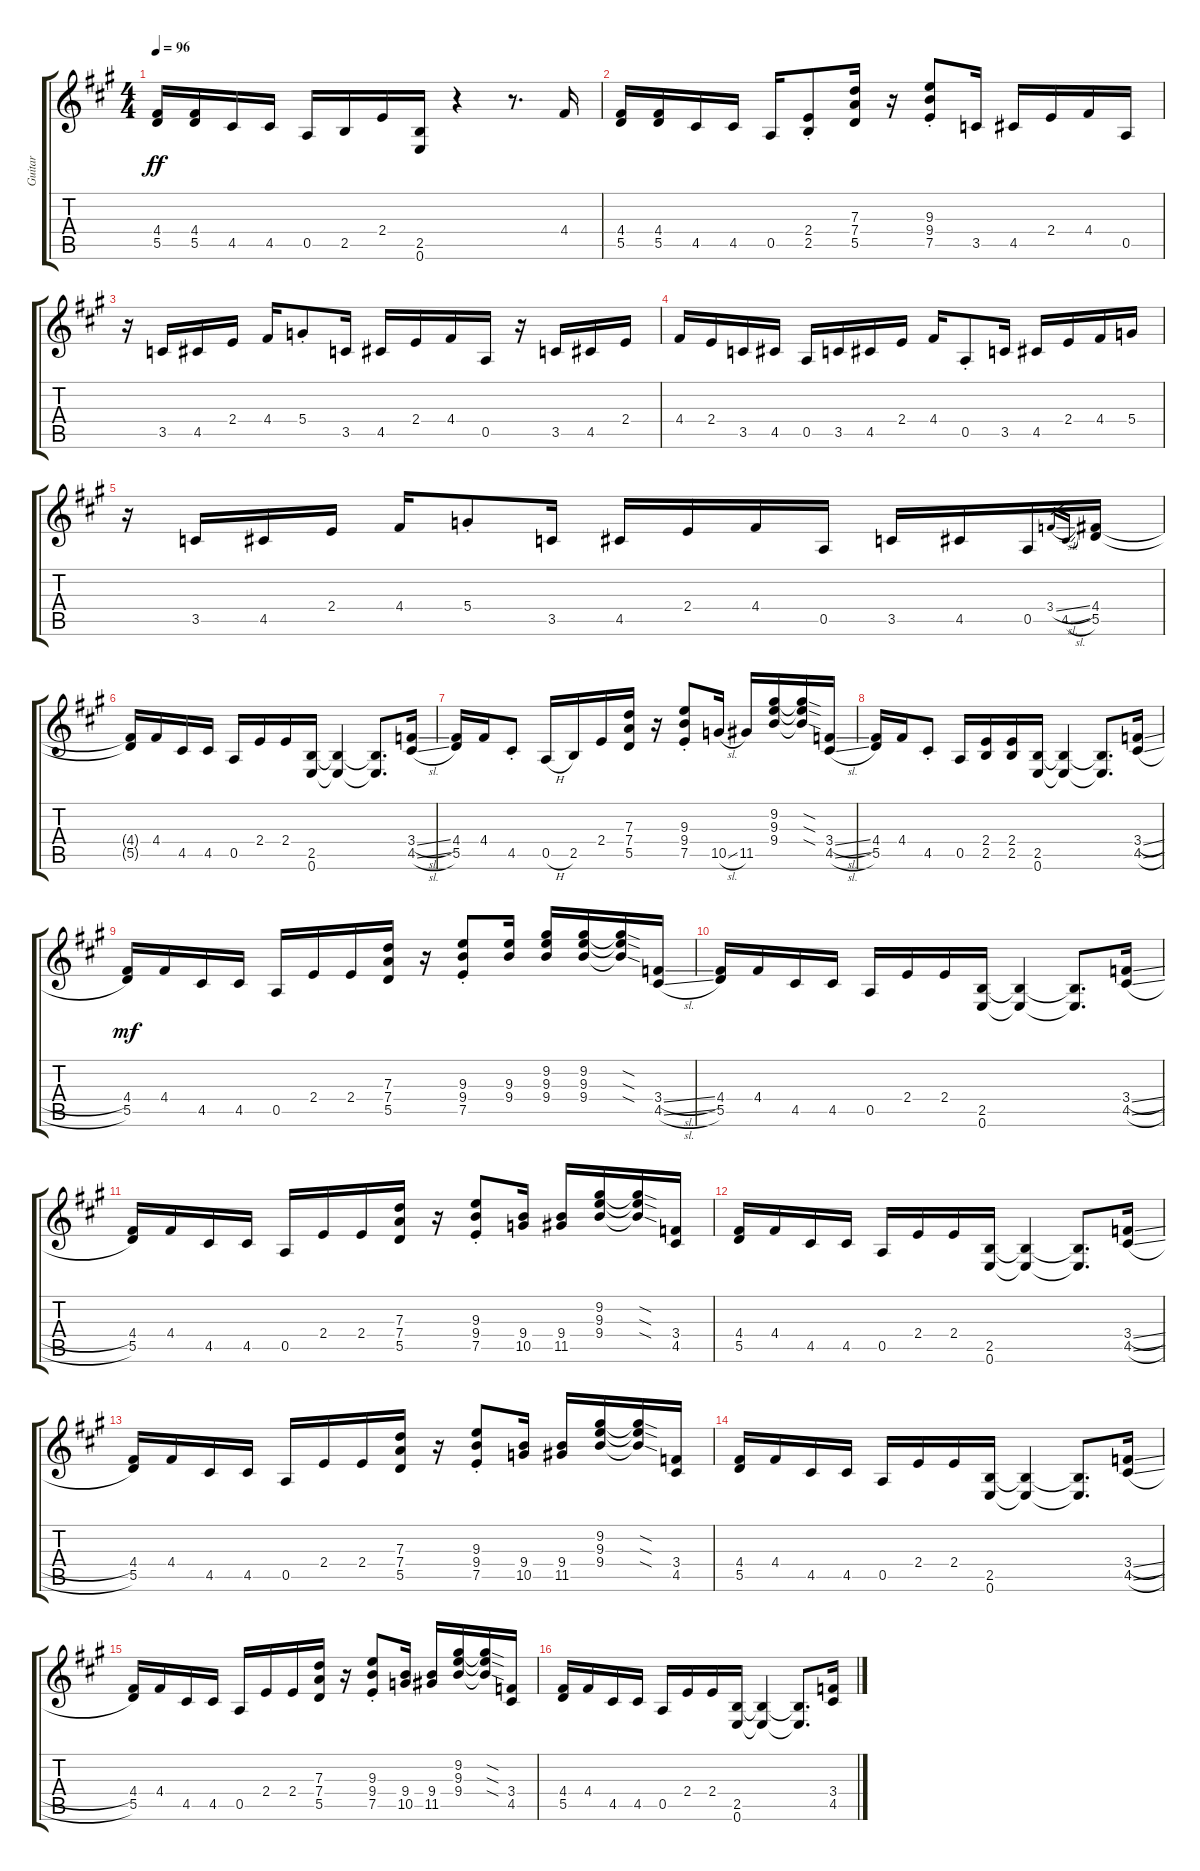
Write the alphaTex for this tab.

\track ("Guitar" "Guitar") {instrument overdrivenguitar}
\staff {score tabs}
\tuning (E4 B3 G3 D3 A2 E2) {hide}
\ts (4 4)
\tempo 96
\clef g2
\ks a
(4.4 5.5).16{dy ff} (4.4 5.5).16 4.5.16 4.5.16 0.5.16 2.5.16 2.4.16 (2.5 0.6).16 r.4 r.8{d} 4.4.16 |
(4.4 5.5).16 (4.4 5.5).16 4.5.16 4.5.16 0.5.16 (2.4{st} 2.5{st}).8 (7.3 7.4 5.5).16 r.16 (9.3{st} 9.4{st} 7.5{st}).8 3.5.16 4.5.16 2.4.16 4.4.16 0.5.16 |
r.16 3.5.16 4.5.16 2.4.16 4.4.16 5.4{st}.8 3.5.16 4.5.16 2.4.16 4.4.16 0.5.16 r.16 3.5.16 4.5.16 2.4.16 |
4.4.16 2.4.16 3.5.16 4.5.16 0.5.16 3.5.16 4.5.16 2.4.16 4.4.16 0.5{st}.8 3.5.16 4.5.16 2.4.16 4.4.16 5.4.16 |
r.16 3.5.16 4.5.16 2.4.16 4.4.16 5.4{st}.8 3.5.16 4.5.16 2.4.16 4.4.16 0.5.16 3.5.16 4.5.16 0.5.16 3.4{sl}.16{gr} 4.5{sl}.16{gr} (4.4 5.5).16 |
(4.4{t} 5.5{t}).16 4.4.16 4.5.16 4.5.16 0.5.16 2.4.16 2.4.16 (2.5 0.6).16 (2.5{t} 0.6{t}).4 (2.5{t} 0.6{t}).8{d} (3.4{sl} 4.5{sl}).16 |
(4.4 5.5).16 4.4.16 4.5{st}.8 0.5{h}.16 2.5.16 2.4.16 (7.3 7.4 5.5).16 r.16 (9.3{st} 9.4{st} 7.5{st}).8 10.5{sl}.16 11.5.16 (9.2 9.3 9.4).16 (9.2{sod t} 9.3{sod t} 9.4{sod t}).16 (3.4{sl} 4.5{sl}).16 |
(4.4 5.5).16 4.4.16 4.5{st}.8 0.5.16 (2.4 2.5).16 (2.4 2.5).16 (2.5 0.6).16 (2.5{t} 0.6{t}).4 (2.5{t} 0.6{t}).8{d} (3.4{sl} 4.5{sl}).16 |
(4.4 5.5).16{dy mf} 4.4.16 4.5.16 4.5.16 0.5.16 2.4.16 2.4.16 (7.3 7.4 5.5).16 r.16 (9.3{st} 9.4{st} 7.5{st}).8 (9.3 9.4).16 (9.2 9.3 9.4).16 (9.2 9.3 9.4).16 (9.2{sod t} 9.3{sod t} 9.4{sod t}).16 (3.4{sl} 4.5{sl}).16 |
(4.4 5.5).16 4.4.16 4.5.16 4.5.16 0.5.16 2.4.16 2.4.16 (2.5 0.6).16 (2.5{t} 0.6{t}).4 (2.5{t} 0.6{t}).8{d} (3.4{sl} 4.5{sl}).16 |
(4.4 5.5).16 4.4.16 4.5.16 4.5.16 0.5.16 2.4.16 2.4.16 (7.3 7.4 5.5).16 r.16 (9.3{st} 9.4{st} 7.5{st}).8 (9.4 10.5).16 (9.4 11.5).16 (9.2 9.3 9.4).16 (9.2{sod t} 9.3{sod t} 9.4{sod t}).16 (3.4 4.5).16 |
(4.4 5.5).16 4.4.16 4.5.16 4.5.16 0.5.16 2.4.16 2.4.16 (2.5 0.6).16 (2.5{t} 0.6{t}).4 (2.5{t} 0.6{t}).8{d} (3.4{sl} 4.5{sl}).16 |
(4.4 5.5).16 4.4.16 4.5.16 4.5.16 0.5.16 2.4.16 2.4.16 (7.3 7.4 5.5).16 r.16 (9.3{st} 9.4{st} 7.5{st}).8 (9.4 10.5).16 (9.4 11.5).16 (9.2 9.3 9.4).16 (9.2{sod t} 9.3{sod t} 9.4{sod t}).16 (3.4 4.5).16 |
(4.4 5.5).16 4.4.16 4.5.16 4.5.16 0.5.16 2.4.16 2.4.16 (2.5 0.6).16 (2.5{t} 0.6{t}).4 (2.5{t} 0.6{t}).8{d} (3.4{sl} 4.5{sl}).16 |
(4.4 5.5).16 4.4.16 4.5.16 4.5.16 0.5.16 2.4.16 2.4.16 (7.3 7.4 5.5).16 r.16 (9.3{st} 9.4{st} 7.5{st}).8 (9.4 10.5).16 (9.4 11.5).16 (9.2 9.3 9.4).16 (9.2{sod t} 9.3{sod t} 9.4{sod t}).16 (3.4 4.5).16 |
(4.4 5.5).16 4.4.16 4.5.16 4.5.16 0.5.16 2.4.16 2.4.16 (2.5 0.6).16 (2.5{t} 0.6{t}).4 (2.5{t} 0.6{t}).8{d} (3.4{sl} 4.5{sl}).16
